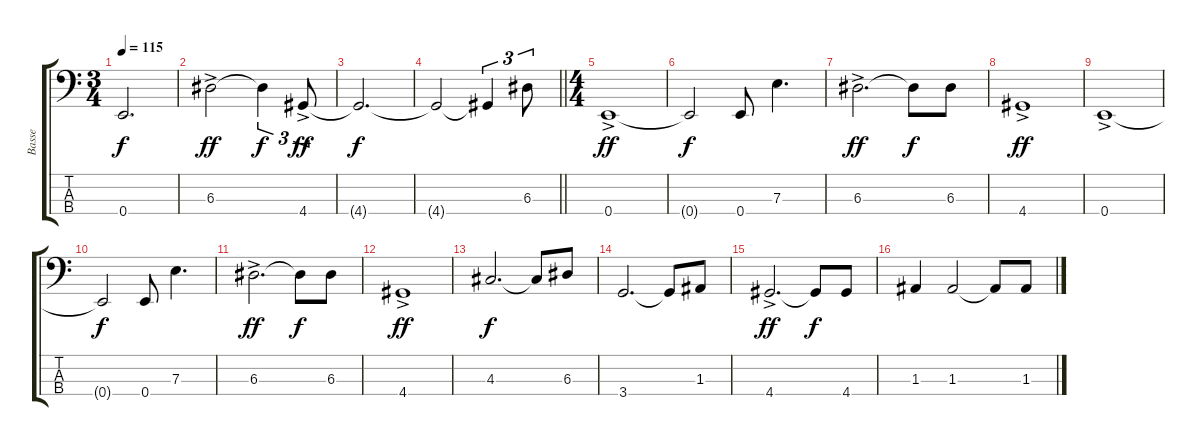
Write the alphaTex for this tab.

\track ("Basse" "Basse") {instrument acousticbass}
\staff {score tabs}
\tuning (G2 D2 A1 E1) {hide}
\ts (3 4)
\tempo 115
\clef f4
\ks c
0.4{t}.2{d dy f} |
6.3{ac}.2{dy ff} 6.3{t}.4{tu (3 2) dy f} 4.4{ac}.8{tu (3 2) dy ff} |
4.4{t}.2{d dy f} |
\barLineRight lightlight
4.4{t}.2 4.4{t}.4{tu (3 2)} 6.3.8{tu (3 2)} |
\ts (4 4)
0.4{ac}.1{dy ff} |
0.4{t}.2{dy f} 0.4.8 7.3.4{d} |
6.3{ac}.2{d dy ff} 6.3{t}.8{dy f} 6.3.8 |
4.4{ac}.1{dy ff} |
0.4{ac}.1 |
0.4{t}.2{dy f} 0.4.8 7.3.4{d} |
6.3{ac}.2{d dy ff} 6.3{t}.8{dy f} 6.3.8 |
4.4{ac}.1{dy ff} |
4.3.2{d dy f} 4.3{t}.8 6.3.8 |
3.4.2{d} 3.4{t}.8 1.3.8 |
4.4{ac}.2{d dy ff} 4.4{t}.8{dy f} 4.4.8 |
1.3.4 1.3.2 1.3{t}.8 1.3.8
